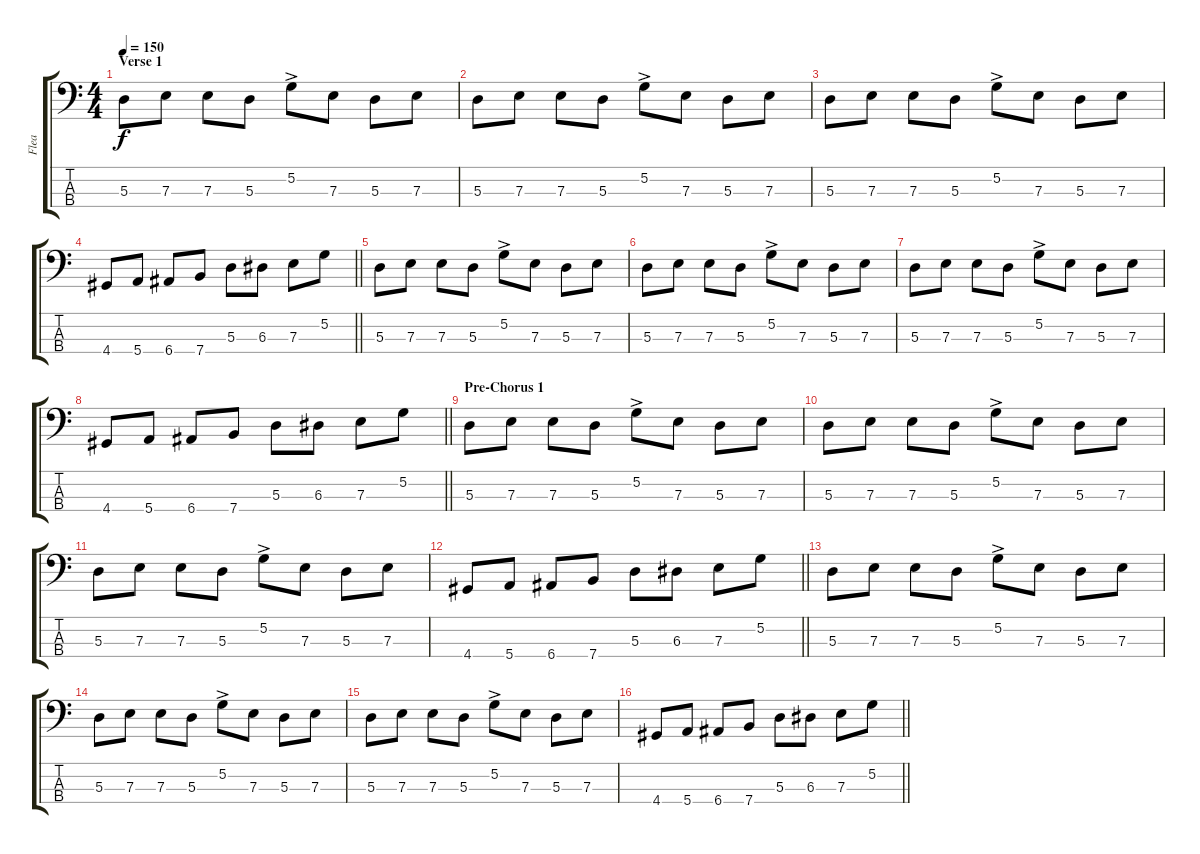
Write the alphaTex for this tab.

\track ("Flea " "Flea ") {instrument electricbassfinger}
\staff {score tabs}
\tuning (G2 D2 A1 E1) {hide}
\ts (4 4)
\section ("" "Verse 1")
\tempo 150
\clef f4
\ks c
5.3.8{dy f} 7.3.8 7.3.8 5.3.8 5.2{ac}.8 7.3.8 5.3.8 7.3.8 |
5.3.8 7.3.8 7.3.8 5.3.8 5.2{ac}.8 7.3.8 5.3.8 7.3.8 |
5.3.8 7.3.8 7.3.8 5.3.8 5.2{ac}.8 7.3.8 5.3.8 7.3.8 |
\barLineRight lightlight
4.4.8 5.4.8 6.4.8 7.4.8 5.3.8 6.3.8 7.3.8 5.2.8 |
5.3.8 7.3.8 7.3.8 5.3.8 5.2{ac}.8 7.3.8 5.3.8 7.3.8 |
5.3.8 7.3.8 7.3.8 5.3.8 5.2{ac}.8 7.3.8 5.3.8 7.3.8 |
5.3.8 7.3.8 7.3.8 5.3.8 5.2{ac}.8 7.3.8 5.3.8 7.3.8 |
\barLineRight lightlight
4.4.8 5.4.8 6.4.8 7.4.8 5.3.8 6.3.8 7.3.8 5.2.8 |
\section ("" "Pre-Chorus 1")
5.3.8 7.3.8 7.3.8 5.3.8 5.2{ac}.8 7.3.8 5.3.8 7.3.8 |
5.3.8 7.3.8 7.3.8 5.3.8 5.2{ac}.8 7.3.8 5.3.8 7.3.8 |
5.3.8 7.3.8 7.3.8 5.3.8 5.2{ac}.8 7.3.8 5.3.8 7.3.8 |
\barLineRight lightlight
4.4.8 5.4.8 6.4.8 7.4.8 5.3.8 6.3.8 7.3.8 5.2.8 |
5.3.8 7.3.8 7.3.8 5.3.8 5.2{ac}.8 7.3.8 5.3.8 7.3.8 |
5.3.8 7.3.8 7.3.8 5.3.8 5.2{ac}.8 7.3.8 5.3.8 7.3.8 |
5.3.8 7.3.8 7.3.8 5.3.8 5.2{ac}.8 7.3.8 5.3.8 7.3.8 |
\barLineRight lightlight
4.4.8 5.4.8 6.4.8 7.4.8 5.3.8 6.3.8 7.3.8 5.2.8
